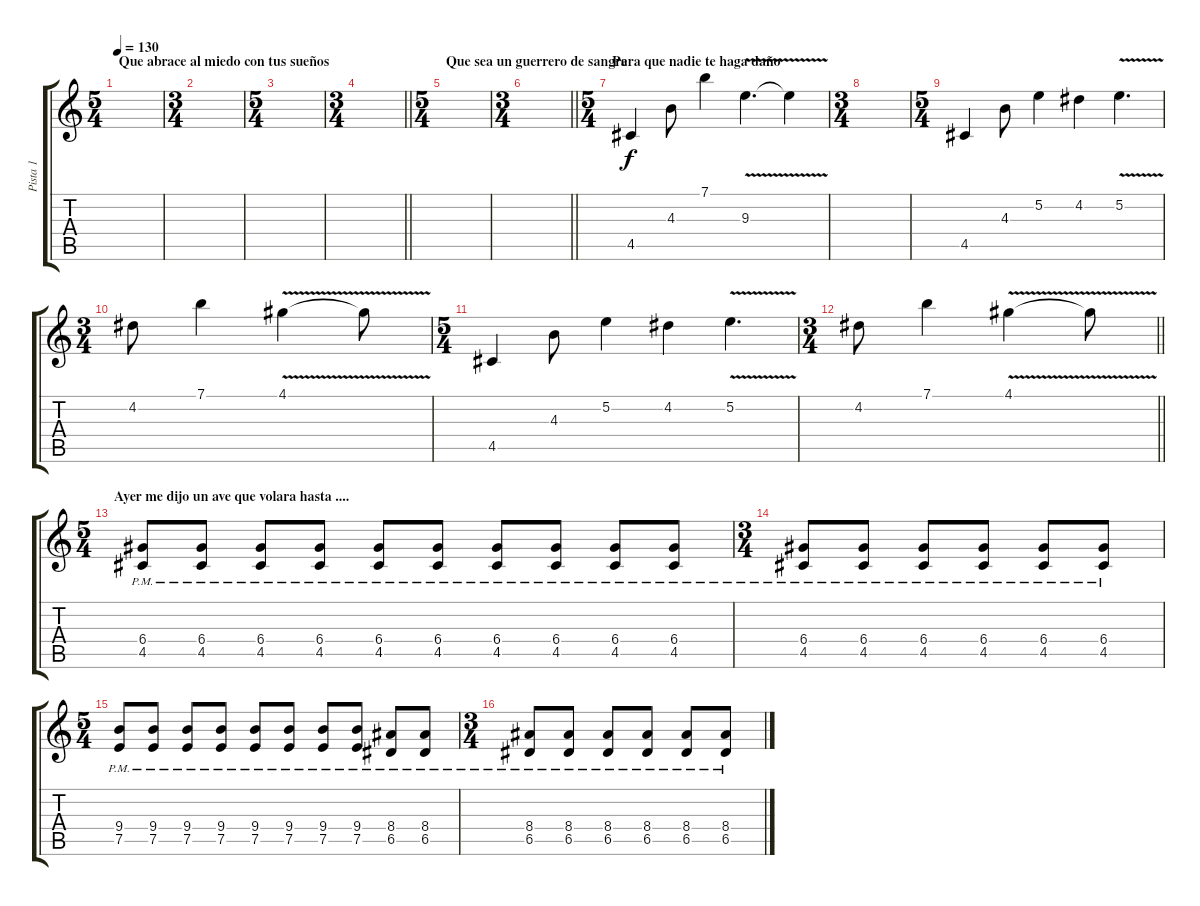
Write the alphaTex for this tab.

\track ("Pista 1" "Pista 1") {instrument electricguitarclean}
\staff {score tabs}
\tuning (E4 B3 G3 D3 A2 E2) {hide}
\ts (5 4)
\section ("" "Que abrace al miedo con tus sueños")
\tempo 130
\clef g2
\ks c
|
\ts (3 4)
|
\ts (5 4)
|
\ts (3 4)
\barLineRight lightlight
|
\ts (5 4)
\section ("" "Que sea un guerrero de sangre")
|
\ts (3 4)
\barLineRight lightlight
|
\ts (5 4)
\section ("" "Para que nadie te haga daño")
4.5.4 4.3.8 7.1.4 9.3{v}.4{d} 9.3{t}.4 |
\ts (3 4)
|
\ts (5 4)
4.5.4 4.3.8 5.2.4 4.2.4 5.2{v}.4{d} |
\ts (3 4)
4.2.8 7.1.4 4.1{v}.4 4.1{t}.8 |
\ts (5 4)
4.5.4 4.3.8 5.2.4 4.2.4 5.2{v}.4{d} |
\ts (3 4)
\barLineRight lightlight
4.2.8 7.1.4 4.1{v}.4 4.1{t}.8 |
\ts (5 4)
\section ("" "Ayer me dijo un ave que volara hasta ....")
(6.4{pm} 4.5{pm}).8 (6.4{pm} 4.5{pm}).8 (6.4{pm} 4.5{pm}).8 (6.4{pm} 4.5{pm}).8 (6.4{pm} 4.5{pm}).8 (6.4{pm} 4.5{pm}).8 (6.4{pm} 4.5{pm}).8 (6.4{pm} 4.5{pm}).8 (6.4{pm} 4.5{pm}).8 (6.4{pm} 4.5{pm}).8 |
\ts (3 4)
(6.4{pm} 4.5{pm}).8 (6.4{pm} 4.5{pm}).8 (6.4{pm} 4.5{pm}).8 (6.4{pm} 4.5{pm}).8 (6.4{pm} 4.5{pm}).8 (6.4{pm} 4.5{pm}).8 |
\ts (5 4)
(9.4{pm} 7.5{pm}).8 (9.4{pm} 7.5{pm}).8 (9.4{pm} 7.5{pm}).8 (9.4{pm} 7.5{pm}).8 (9.4{pm} 7.5{pm}).8 (9.4{pm} 7.5{pm}).8 (9.4{pm} 7.5{pm}).8 (9.4{pm} 7.5{pm}).8 (8.4{pm} 6.5{pm}).8 (8.4{pm} 6.5{pm}).8 |
\ts (3 4)
(8.4{pm} 6.5{pm}).8 (8.4{pm} 6.5{pm}).8 (8.4{pm} 6.5{pm}).8 (8.4{pm} 6.5{pm}).8 (8.4{pm} 6.5{pm}).8 (8.4{pm} 6.5{pm}).8
